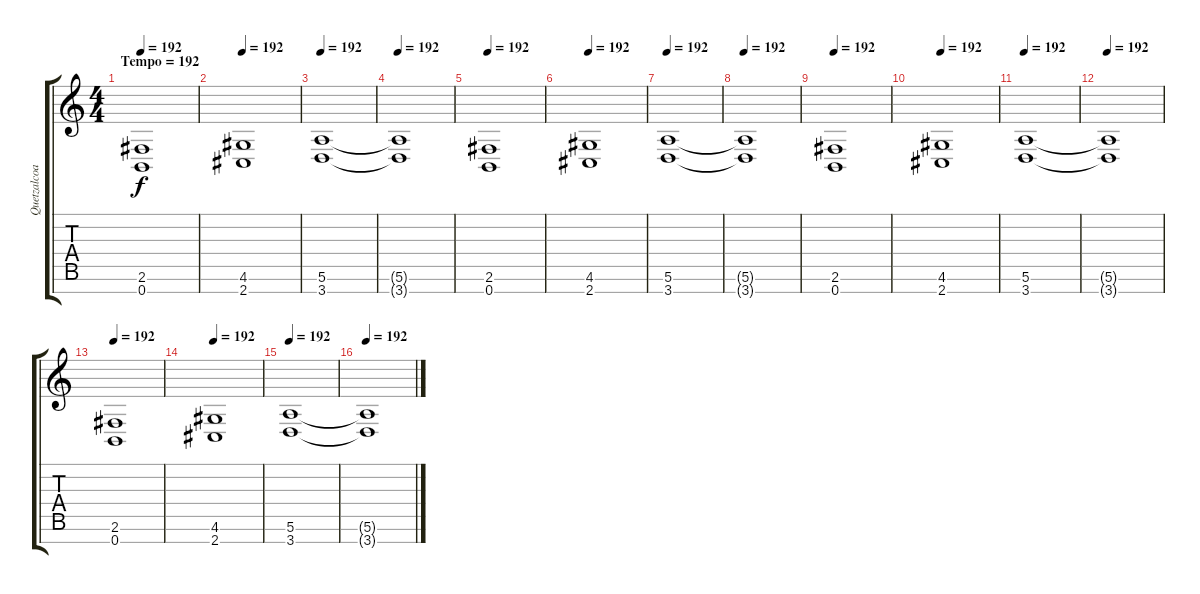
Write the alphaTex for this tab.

\track ("Quetzalcoatl" "Quetzalcoa") {instrument overdrivenguitar}
\staff {score tabs}
\tuning (E4 B3 G3 D3 A2 E2 B1) {hide}
\ts (4 4)
\section ("" "Tempo = 192")
\tempo 192
\clef g2
\ks c
(2.6 0.7).1{dy f} |
\tempo 192
(4.6 2.7).1 |
\tempo 192
(5.6 3.7).1 |
\tempo 192
(5.6{t} 3.7{t}).1 |
\tempo 192
(2.6 0.7).1 |
\tempo 192
(4.6 2.7).1 |
\tempo 192
(5.6 3.7).1 |
\tempo 192
(5.6{t} 3.7{t}).1 |
\tempo 192
(2.6 0.7).1 |
\tempo 192
(4.6 2.7).1 |
\tempo 192
(5.6 3.7).1 |
\tempo 192
(5.6{t} 3.7{t}).1 |
\tempo 192
(2.6 0.7).1 |
\tempo 192
(4.6 2.7).1 |
\tempo 192
(5.6 3.7).1 |
\tempo 192
(5.6{t} 3.7{t}).1
